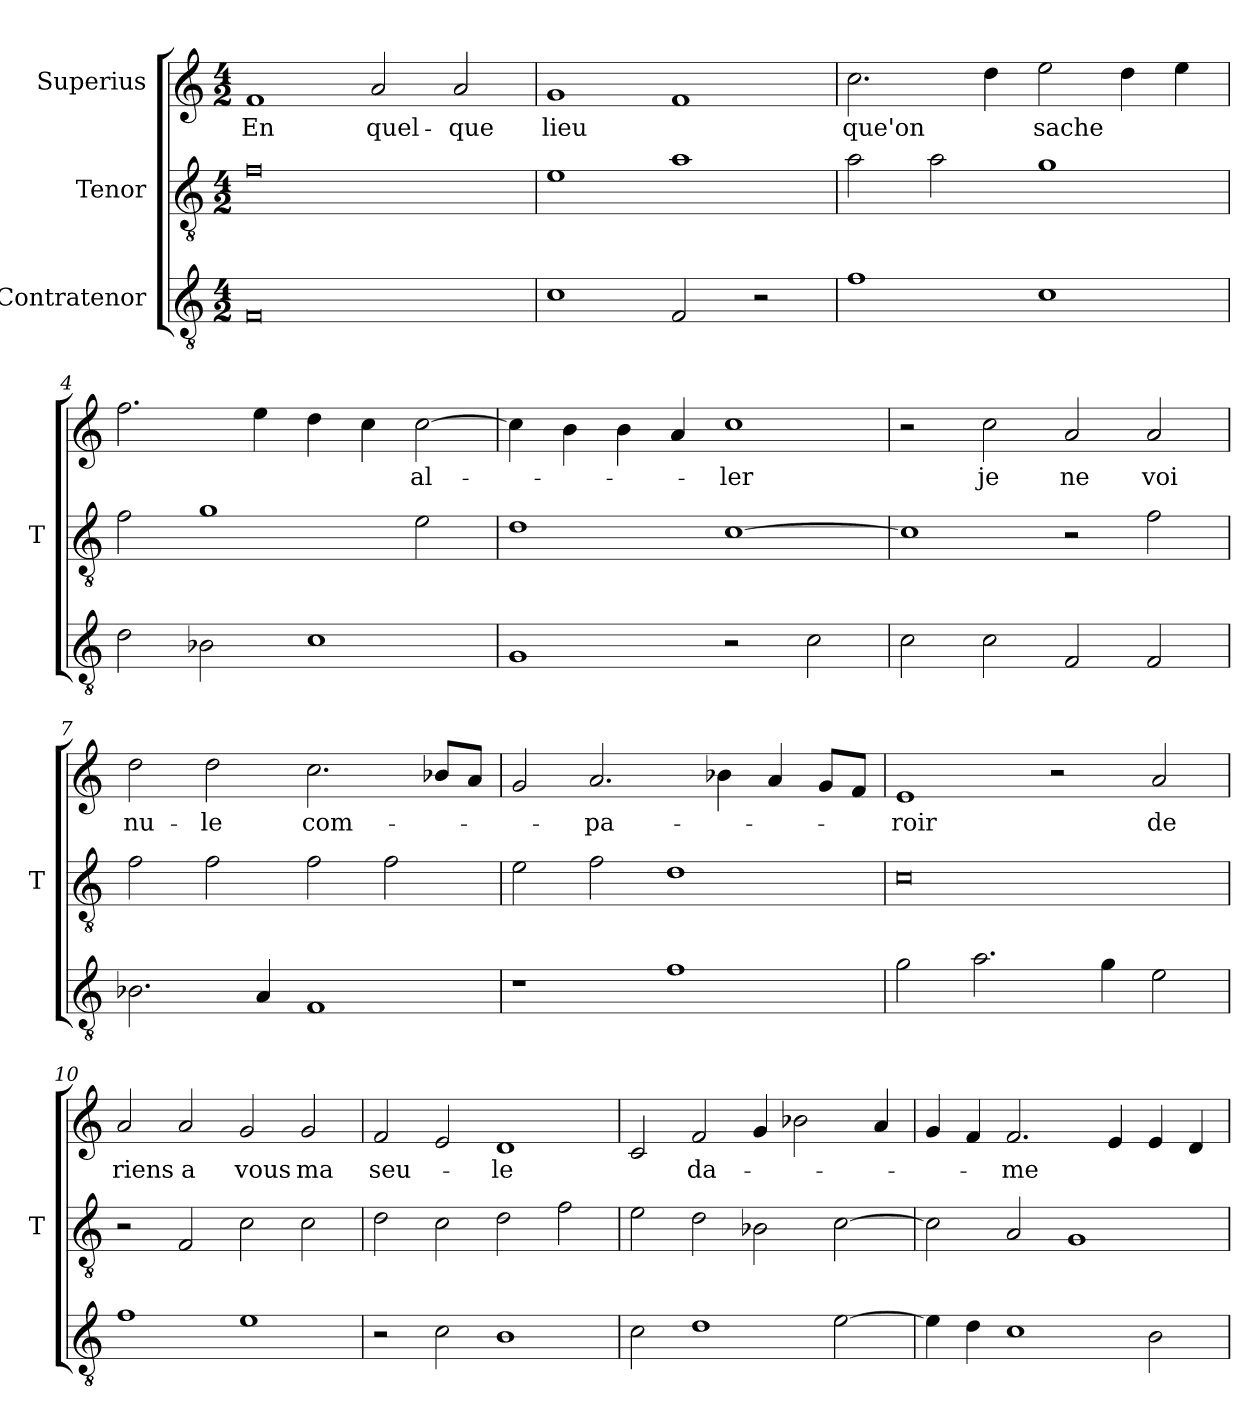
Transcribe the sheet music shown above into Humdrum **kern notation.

**kern	**kern	**kern	**text
*part3	*part2	*part1	*part1
*staff3	*staff2	*staff1	*staff1
*I"Contratenor	*I"Tenor	*I"Superius	*
*	*I'T	*	*
*clefGv2	*clefGv2	*clefG2	*
*M4/2	*M4/2	*M4/2	*
=1	=1	=1	=1
0F	0f	1f	-En
.	.	2a	quel-
.	.	2a	-que
=2	=2	=2	=2
1c	1e	1g	-lieu
2F	1a	1f	.
2r	.	.	.
=3	=3	=3	=3
1f	2a	2.cc	-que'on
.	2a	.	.
.	.	4dd	.
1c	1g	2ee	-sache
.	.	4dd	.
.	.	4ee	.
=4	=4	=4	=4
2d	2f	2.ff	.
2B-X	1g	.	.
.	.	4ee	.
1c	.	4dd	.
.	.	4cc	.
.	2e	[2cc	al-
=5	=5	=5	=5
1G	1d	4cc]	.
.	.	4b	.
.	.	4b	.
.	.	4a	.
2r	[1c	1cc	-ler
2c	.	.	.
=6	=6	=6	=6
2c	1c]	2r	.
2c	.	2cc	-je
2F	2r	2a	-ne
2F	2f	2a	-voi
=7	=7	=7	=7
2.B-X	2f	2dd	nu-
.	2f	2dd	-le
4A	.	.	.
1F	2f	2.cc	com-
.	2f	.	.
.	.	8b-X/L	.
.	.	8a/J	.
=8	=8	=8	=8
1r	2e	2g	.
.	2f	2.a	-pa-
1f	1d	.	.
.	.	4b-X	.
.	.	4a	.
.	.	8g/L	.
.	.	8f/J	.
=9	=9	=9	=9
2g	0c	1e	-roir
2.a	.	.	.
.	.	2r	.
4g	.	.	.
2e	.	2a	-de
=10	=10	=10	=10
1f	2r	2a	-riens
.	2F	2a	-a
1e	2c	2g	-vous
.	2c	2g	-ma
=11	=11	=11	=11
2r	2d	2f	seu-
2c	2c	2e	.
1B	2d	1d	-le
.	2f	.	.
=12	=12	=12	=12
2c	2e	2c	.
1d	2d	2f	da-
.	2B-X	4g	.
.	.	2b-X	.
[2e	[2c	.	.
.	.	4a	.
=13	=13	=13	=13
4e]	2c]	4g	.
4d	.	4f	.
1c	2A	2.f	-me
.	1G	.	.
.	.	4e	.
2B	.	4e	.
.	.	4d	.
=	=	=	=
*-	*-	*-	*-
